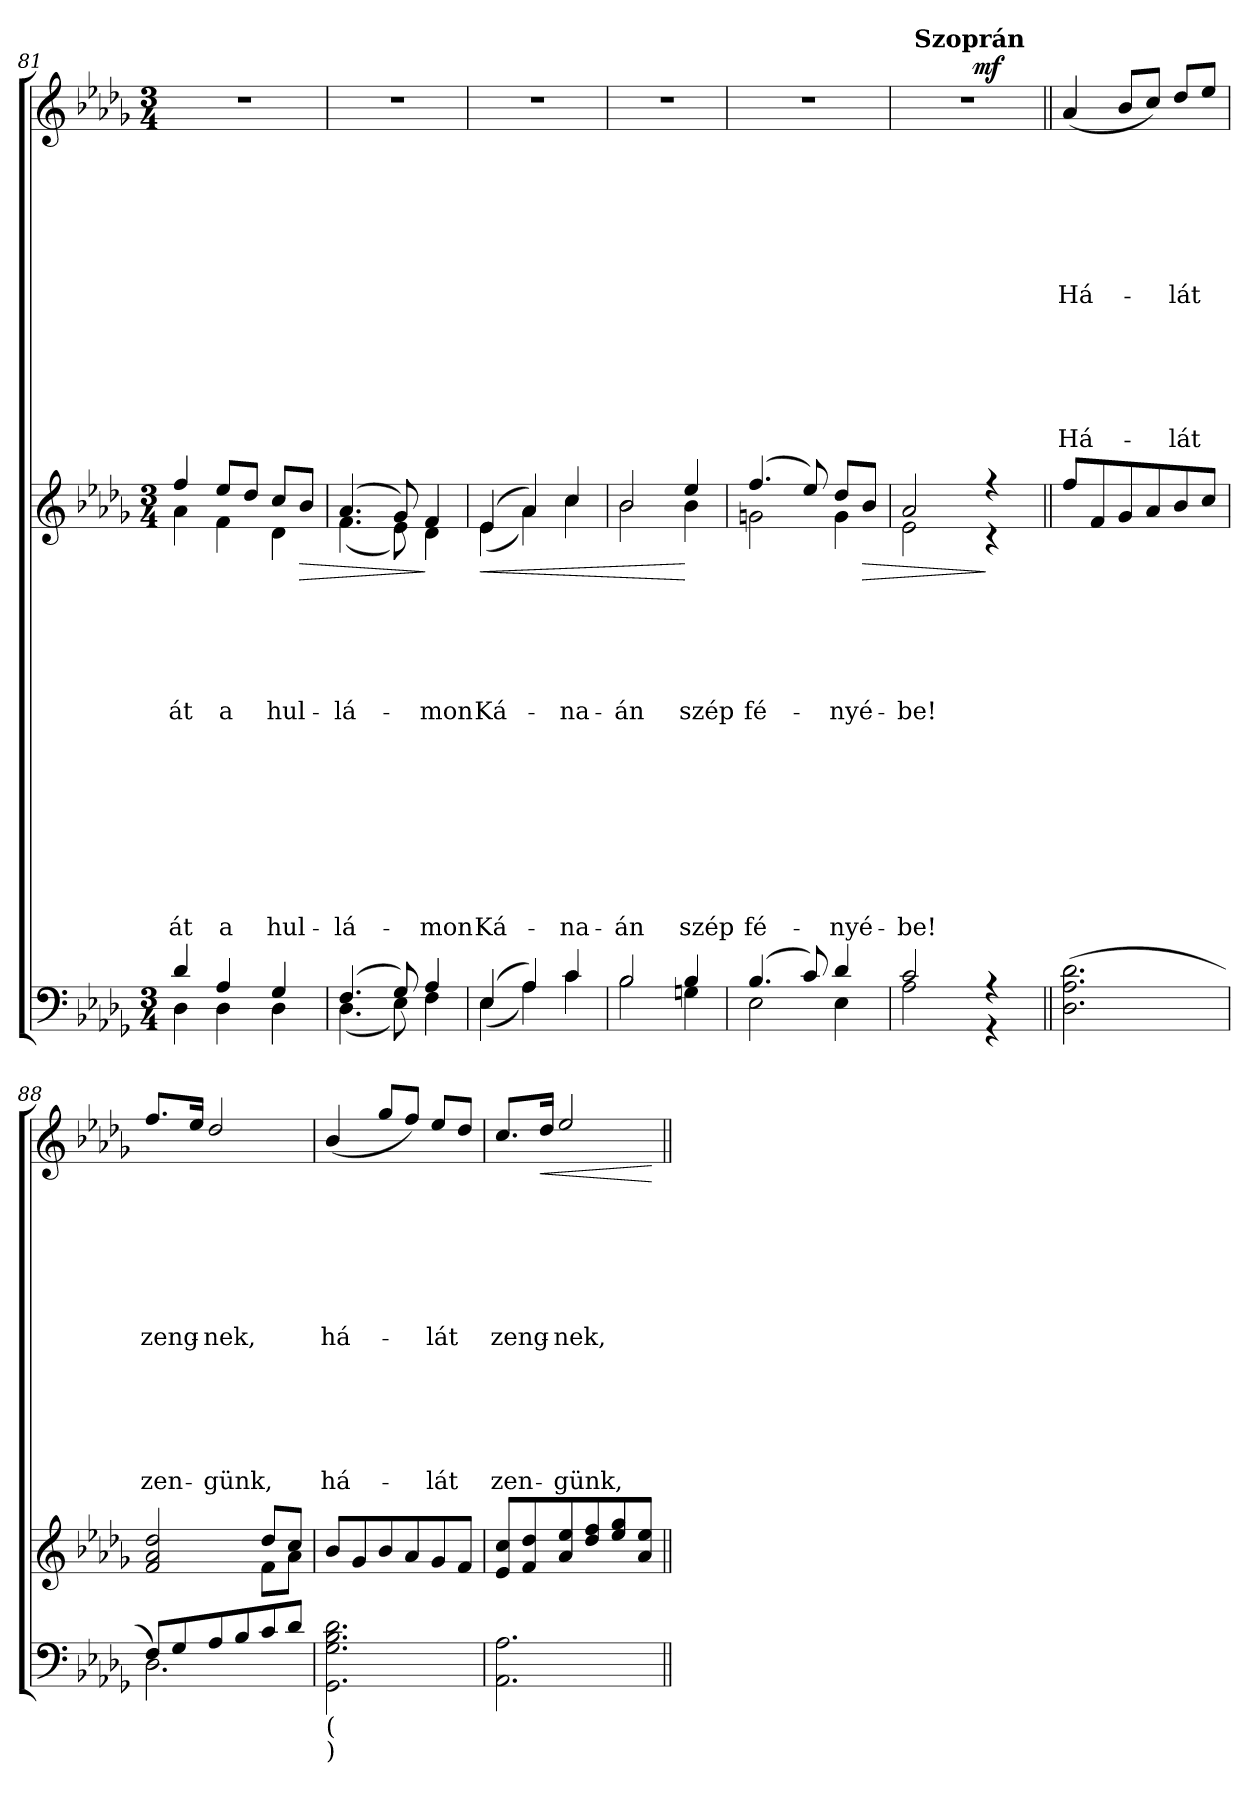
**kern	**kern	**text	**text	**text	**text	**text	**text	**text	**text	**text	**text	**text	**text	**text	**text	**text	**dynam	**kern	**text	**text	**text	**text	**text	**text	**text	**text	**text	**text	**text	**text	**text	**dynam
*part3	*part2	*part2	*part2	*part2	*part2	*part2	*part2	*part2	*part2	*part2	*part2	*part2	*part2	*part2	*part2	*part2	*part2	*part1	*part1	*part1	*part1	*part1	*part1	*part1	*part1	*part1	*part1	*part1	*part1	*part1	*part1	*part1
*staff3	*staff2	*staff2	*staff2	*staff2	*staff2	*staff2	*staff2	*staff2	*staff2	*staff2	*staff2	*staff2	*staff2	*staff2	*staff2	*staff2	*staff2	*staff1	*staff1	*staff1	*staff1	*staff1	*staff1	*staff1	*staff1	*staff1	*staff1	*staff1	*staff1	*staff1	*staff1	*staff1
*clefF4	*clefG2	*	*	*	*	*	*	*	*	*	*	*	*	*	*	*	*	*clefG2	*	*	*	*	*	*	*	*	*	*	*	*	*	*
*k[b-e-a-d-g-]	*k[b-e-a-d-g-]	*	*	*	*	*	*	*	*	*	*	*	*	*	*	*	*	*k[b-e-a-d-g-]	*	*	*	*	*	*	*	*	*	*	*	*	*	*
*D-:	*D-:	*	*	*	*	*	*	*	*	*	*	*	*	*	*	*	*	*D-:	*	*	*	*	*	*	*	*	*	*	*	*	*	*
*M3/4	*M3/4	*	*	*	*	*	*	*	*	*	*	*	*	*	*	*	*	*M3/4	*	*	*	*	*	*	*	*	*	*	*	*	*	*
=81	=81	=81	=81	=81	=81	=81	=81	=81	=81	=81	=81	=81	=81	=81	=81	=81	=81	=81	=81	=81	=81	=81	=81	=81	=81	=81	=81	=81	=81	=81	=81	=81
*^	*	*	*	*	*	*	*	*	*	*	*	*	*	*	*	*	*	*	*	*	*	*	*	*	*	*	*	*	*	*	*	*
!	!	!	!	!	!	!	!	!LO:LY:b	!	!	!	!	!	!	!	!	!LO:LY:b	!	!	!	!	!	!	!	!	!	!	!	!	!	!	!	!
*	*	*^	*	*	*	*	*	*	*	*	*	*	*	*	*	*	*	*	*	*	*	*	*	*	*	*	*	*	*	*	*	*	*
4d-/	4D-\	4ff/	4a-\	.	.	.	.	.	át	.	.	.	.	.	.	.	.	át	.	2.r	.	.	.	.	.	.	.	.	.	.	.	.	.	.
!	!	!	!	!	!	!	!	!	!LO:LY:b	!	!	!	!	!	!	!	!	!LO:LY:b	!	!	!	!	!	!	!	!	!	!	!	!	!	!	!	!
4A-/	4D-\	8ee-/L	4f\	.	.	.	.	.	a	.	.	.	.	.	.	.	.	a	.	.	.	.	.	.	.	.	.	.	.	.	.	.	.	.
.	.	8dd-/J	.	.	.	.	.	.	.	.	.	.	.	.	.	.	.	.	.	.	.	.	.	.	.	.	.	.	.	.	.	.	.	.
!	!	!	!	!	!	!	!	!	!LO:LY:b	!	!	!	!	!	!	!	!	!LO:LY:b	!	!	!	!	!	!	!	!	!	!	!	!	!	!	!	!
4G-/	4D-\	8cc/L	4d-\	.	.	.	.	.	hul-	.	.	.	.	.	.	.	.	hul-	.	.	.	.	.	.	.	.	.	.	.	.	.	.	.	.
!	!	!	!	!	!	!	!	!	!	!	!	!	!	!	!	!	!	!	!LO:HP:b	!	!	!	!	!	!	!	!	!	!	!	!	!	!	!
.	.	8b-/J	.	.	.	.	.	.	.	.	.	.	.	.	.	.	.	.	>	.	.	.	.	.	.	.	.	.	.	.	.	.	.	.
=82	=82	=82	=82	=82	=82	=82	=82	=82	=82	=82	=82	=82	=82	=82	=82	=82	=82	=82	=82	=82	=82	=82	=82	=82	=82	=82	=82	=82	=82	=82	=82	=82	=82	=82
!	!	!	!	!	!	!	!	!	!LO:LY:b	!	!	!	!	!	!	!	!	!LO:LY:b	!	!	!	!	!	!	!	!	!	!	!	!	!	!	!	!
(>4.F/	(<4.D-\	(>4.a-/	(<4.f\	.	.	.	.	.	-lá-	.	.	.	.	.	.	.	.	-lá-	.	2.r	.	.	.	.	.	.	.	.	.	.	.	.	.	.
8G-/)	8E-\)	8g-/)	8e-\)	.	.	.	.	.	.	.	.	.	.	.	.	.	.	.	.	.	.	.	.	.	.	.	.	.	.	.	.	.	.	.
!	!	!	!	!	!	!	!	!	!LO:LY:b	!	!	!	!	!	!	!	!	!LO:LY:b	!	!	!	!	!	!	!	!	!	!	!	!	!	!	!	!
4A-/	4F\	4f/	4d-\	.	.	.	.	.	-mon	.	.	.	.	.	.	.	.	-mon	]	.	.	.	.	.	.	.	.	.	.	.	.	.	.	.
=83	=83	=83	=83	=83	=83	=83	=83	=83	=83	=83	=83	=83	=83	=83	=83	=83	=83	=83	=83	=83	=83	=83	=83	=83	=83	=83	=83	=83	=83	=83	=83	=83	=83	=83
!	!	!	!	!	!	!	!	!	!LO:LY:b	!	!	!	!	!	!	!	!	!LO:LY:b	!LO:HP:b	!	!	!	!	!	!	!	!	!	!	!	!	!	!	!
(>4E-/	(<4E-\	(>4e-/	(<4e-\	.	.	.	.	.	Ká-	.	.	.	.	.	.	.	.	Ká-	<	2.r	.	.	.	.	.	.	.	.	.	.	.	.	.	.
4A-/)	4A-\)	4a-/)	4a-\)	.	.	.	.	.	.	.	.	.	.	.	.	.	.	.	.	.	.	.	.	.	.	.	.	.	.	.	.	.	.	.
!	!	!	!	!	!	!	!	!	!LO:LY:b	!	!	!	!	!	!	!	!	!LO:LY:b	!	!	!	!	!	!	!	!	!	!	!	!	!	!	!	!
4c/	4c\	4cc/	4cc\	.	.	.	.	.	-na-	.	.	.	.	.	.	.	.	-na-	.	.	.	.	.	.	.	.	.	.	.	.	.	.	.	.
=84	=84	=84	=84	=84	=84	=84	=84	=84	=84	=84	=84	=84	=84	=84	=84	=84	=84	=84	=84	=84	=84	=84	=84	=84	=84	=84	=84	=84	=84	=84	=84	=84	=84	=84
!	!	!	!	!	!	!	!	!	!LO:LY:b	!	!	!	!	!	!	!	!	!LO:LY:b	!	!	!	!	!	!	!	!	!	!	!	!	!	!	!	!
2B-/	2B-\	2b-/	2b-\	.	.	.	.	.	-án	.	.	.	.	.	.	.	.	-án	.	2.r	.	.	.	.	.	.	.	.	.	.	.	.	.	.
!	!	!	!	!	!	!	!	!	!LO:LY:b	!	!	!	!	!	!	!	!	!LO:LY:b	!	!	!	!	!	!	!	!	!	!	!	!	!	!	!	!
4B-/	4Gn\	4ee-/	4b-\	.	.	.	.	.	szép	.	.	.	.	.	.	.	.	szép	[	.	.	.	.	.	.	.	.	.	.	.	.	.	.	.
!!LO:LB:g=z
=85	=85	=85	=85	=85	=85	=85	=85	=85	=85	=85	=85	=85	=85	=85	=85	=85	=85	=85	=85	=85	=85	=85	=85	=85	=85	=85	=85	=85	=85	=85	=85	=85	=85	=85
!	!	!	!	!	!	!	!	!	!LO:LY:b	!	!	!	!	!	!	!	!	!LO:LY:b	!	!	!	!	!	!	!	!	!	!	!	!	!	!	!	!
(4.B-/	2E-\	(>4.ff/	2gn\	.	.	.	.	.	fé-	.	.	.	.	.	.	.	.	fé-	.	2.r	.	.	.	.	.	.	.	.	.	.	.	.	.	.
8c/)	.	8ee-/)	.	.	.	.	.	.	.	.	.	.	.	.	.	.	.	.	.	.	.	.	.	.	.	.	.	.	.	.	.	.	.	.
!	!	!	!	!	!	!	!	!	!LO:LY:b	!	!	!	!	!	!	!	!	!LO:LY:b	!	!	!	!	!	!	!	!	!	!	!	!	!	!	!	!
4d-/	4E-\	8dd-/L	4g\	.	.	.	.	.	-nyé-	.	.	.	.	.	.	.	.	-nyé-	.	.	.	.	.	.	.	.	.	.	.	.	.	.	.	.
!	!	!	!	!	!	!	!	!	!	!	!	!	!	!	!	!	!	!	!LO:HP:b	!	!	!	!	!	!	!	!	!	!	!	!	!	!	!
.	.	8b-/J	.	.	.	.	.	.	.	.	.	.	.	.	.	.	.	.	>	.	.	.	.	.	.	.	.	.	.	.	.	.	.	.
=86	=86	=86	=86	=86	=86	=86	=86	=86	=86	=86	=86	=86	=86	=86	=86	=86	=86	=86	=86	=86	=86	=86	=86	=86	=86	=86	=86	=86	=86	=86	=86	=86	=86	=86
!	!	!	!	!	!	!	!	!	!LO:LY:b	!	!	!	!	!	!	!	!	!LO:LY:b	!	!	!	!	!	!	!	!	!	!	!	!	!	!	!	!
*	*	*	*	*	*	*	*	*	*	*	*	*	*	*	*	*	*	*	*	*^	*	*	*	*	*	*	*	*	*	*	*	*	*	*
*	*	*	*	*	*	*	*	*	*	*	*	*	*	*	*	*	*	*	*	*	*^	*	*	*	*	*	*	*	*	*	*	*	*	*	*
2c/	2A-\	2a-/	2e-\	.	.	.	.	.	-be!	.	.	.	.	.	.	.	.	-be!	.	2.r	4...ryy	32ryy	.	.	.	.	.	.	.	.	.	.	.	.	.	.
!	!	!	!	!	!	!	!	!	!	!	!	!	!	!	!	!	!	!	!	!	!	!LO:TX:a:B:t=Szoprán	!	!	!	!	!	!	!	!	!	!	!	!	!	!
.	.	.	.	.	.	.	.	.	.	.	.	.	.	.	.	.	.	.	.	.	.	2ryy	.	.	.	.	.	.	.	.	.	.	.	.	.	.
!	!	!	!	!	!	!	!	!	!	!	!	!	!	!	!	!	!	!	!	!	!	!	!	!	!	!	!	!	!	!	!	!	!	!	!	!LO:DY:b
.	.	.	.	.	.	.	.	.	.	.	.	.	.	.	.	.	.	.	.	.	4ryy	.	.	.	.	.	.	.	.	.	.	.	.	.	.	mf
4r	4r	4r	4r	.	.	.	.	.	.	.	.	.	.	.	.	.	.	.	]	.	.	.	.	.	.	.	.	.	.	.	.	.	.	.	.	.
.	.	.	.	.	.	.	.	.	.	.	.	.	.	.	.	.	.	.	.	.	.	8..ryy	.	.	.	.	.	.	.	.	.	.	.	.	.	.
.	.	.	.	.	.	.	.	.	.	.	.	.	.	.	.	.	.	.	.	.	32ryy	.	.	.	.	.	.	.	.	.	.	.	.	.	.	.
*v	*v	*	*	*	*	*	*	*	*	*	*	*	*	*	*	*	*	*	*	*v	*v	*v	*	*	*	*	*	*	*	*	*	*	*	*	*	*
*	*v	*v	*	*	*	*	*	*	*	*	*	*	*	*	*	*	*	*	*	*	*	*	*	*	*	*	*	*	*	*	*	*	*
=87||	=87||	=87||	=87||	=87||	=87||	=87||	=87||	=87||	=87||	=87||	=87||	=87||	=87||	=87||	=87||	=87||	=87||	=87||	=87||	=87||	=87||	=87||	=87||	=87||	=87||	=87||	=87||	=87||	=87||	=87||	=87||	=87||
*^	*^	*	*	*	*	*	*	*	*	*	*	*	*	*	*	*	*	*^	*	*	*	*	*	*	*	*	*	*	*	*	*	*
*	*	*	*	*	*	*	*	*	*	*	*	*	*	*	*	*	*	*	*	*	*^	*	*	*	*	*	*	*	*	*	*	*	*	*	*
!	!	!LO:TX:b:B:t=Orgona	!	!	!	!	!	!	!	!	!	!	!	!	!	!	!	!	!	!	!	!	!	!	!	!	!	!	!	!	!	!	!	!	!	!
!	!	!	!	!	!	!	!	!	!	!	!	!	!	!	!	!	!	!	!	!	!	!	!	!	!	!	!	!	!LO:LY:b	!	!	!	!	!	!LO:LY:b	!
*v	*v	*	*	*	*	*	*	*	*	*	*	*	*	*	*	*	*	*	*	*v	*v	*v	*	*	*	*	*	*	*	*	*	*	*	*	*	*
*	*v	*v	*	*	*	*	*	*	*	*	*	*	*	*	*	*	*	*	*	*	*	*	*	*	*	*	*	*	*	*	*	*	*
(2.D-\ 2.A-\ 2.d-\	8ff/L	.	.	.	.	.	.	.	.	.	.	.	.	.	.	.	.	(>4a-/	.	.	.	.	.	.	Há-	.	.	.	.	.	Há-	.
.	8f/	.	.	.	.	.	.	.	.	.	.	.	.	.	.	.	.	.	.	.	.	.	.	.	.	.	.	.	.	.	.	.
.	8g-/	.	.	.	.	.	.	.	.	.	.	.	.	.	.	.	.	8b-/L	.	.	.	.	.	.	.	.	.	.	.	.	.	.
.	8a-/	.	.	.	.	.	.	.	.	.	.	.	.	.	.	.	.	8cc/J)	.	.	.	.	.	.	.	.	.	.	.	.	.	.
!	!	!	!	!	!	!	!	!	!	!	!	!	!	!	!	!	!	!	!	!	!	!	!	!	!LO:LY:b	!	!	!	!	!	!LO:LY:b	!
.	8b-/	.	.	.	.	.	.	.	.	.	.	.	.	.	.	.	.	8dd-/L	.	.	.	.	.	.	-lát	.	.	.	.	.	-lát	.
.	8cc/J	.	.	.	.	.	.	.	.	.	.	.	.	.	.	.	.	8ee-/J	.	.	.	.	.	.	.	.	.	.	.	.	.	.
=88	=88	=88	=88	=88	=88	=88	=88	=88	=88	=88	=88	=88	=88	=88	=88	=88	=88	=88	=88	=88	=88	=88	=88	=88	=88	=88	=88	=88	=88	=88	=88	=88
*^	*^	*	*	*	*	*	*	*	*	*	*	*	*	*	*	*	*	*	*	*	*	*	*	*	*	*	*	*	*	*	*	*
!	!	!	!	!	!	!	!	!	!	!	!	!	!	!	!	!	!	!	!	!	!	!	!	!	!	!	!LO:LY:b	!	!	!	!	!	!LO:LY:b	!
8F/L	2.D-\)	2f/ 2a-/ 2dd-/	2ryy	.	.	.	.	.	.	.	.	.	.	.	.	.	.	.	.	8.ff/L	.	.	.	.	.	.	zeng-	.	.	.	.	.	zen-	.
8G-/	.	.	.	.	.	.	.	.	.	.	.	.	.	.	.	.	.	.	.	.	.	.	.	.	.	.	.	.	.	.	.	.	.	.
.	.	.	.	.	.	.	.	.	.	.	.	.	.	.	.	.	.	.	.	16ee-/Jk	.	.	.	.	.	.	.	.	.	.	.	.	.	.
!	!	!	!	!	!	!	!	!	!	!	!	!	!	!	!	!	!	!	!	!	!	!	!	!	!	!	!LO:LY:b	!	!	!	!	!	!LO:LY:b	!
8A-/	.	.	.	.	.	.	.	.	.	.	.	.	.	.	.	.	.	.	.	2dd-/	.	.	.	.	.	.	-nek,	.	.	.	.	.	-günk,	.
8B-/	.	.	.	.	.	.	.	.	.	.	.	.	.	.	.	.	.	.	.	.	.	.	.	.	.	.	.	.	.	.	.	.	.	.
8c/	.	8dd-/L	8f\L	.	.	.	.	.	.	.	.	.	.	.	.	.	.	.	.	.	.	.	.	.	.	.	.	.	.	.	.	.	.	.
8d-/J	.	8cc/J	8a-\J	.	.	.	.	.	.	.	.	.	.	.	.	.	.	.	.	.	.	.	.	.	.	.	.	.	.	.	.	.	.	.
*v	*v	*	*	*	*	*	*	*	*	*	*	*	*	*	*	*	*	*	*	*	*	*	*	*	*	*	*	*	*	*	*	*	*	*
*	*v	*v	*	*	*	*	*	*	*	*	*	*	*	*	*	*	*	*	*	*	*	*	*	*	*	*	*	*	*	*	*	*	*
=89	=89	=89	=89	=89	=89	=89	=89	=89	=89	=89	=89	=89	=89	=89	=89	=89	=89	=89	=89	=89	=89	=89	=89	=89	=89	=89	=89	=89	=89	=89	=89	=89
*	*^	*	*	*	*	*	*	*	*	*	*	*	*	*	*	*	*	*	*	*	*	*	*	*	*	*	*	*	*	*	*	*
!LO:TX:b:t=(	!	!	!	!	!	!	!	!	!	!	!	!	!	!	!	!	!	!	!	!	!	!	!	!	!	!	!	!	!	!	!	!	!
!LO:TX:b:t=)	!	!	!	!	!	!	!	!	!	!	!	!	!	!	!	!	!	!	!	!	!	!	!	!	!	!	!	!	!	!	!	!	!
!	!	!	!	!	!	!	!	!	!	!	!	!	!	!	!	!	!	!	!	!	!	!	!	!	!	!LO:LY:b	!	!	!	!	!	!LO:LY:b	!
*	*v	*v	*	*	*	*	*	*	*	*	*	*	*	*	*	*	*	*	*	*	*	*	*	*	*	*	*	*	*	*	*	*	*
2.GG-\ 2.G-\ 2.B-\ 2.d-\	8b-/L	.	.	.	.	.	.	.	.	.	.	.	.	.	.	.	.	(>4b-/	.	.	.	.	.	.	há-	.	.	.	.	.	há-	.
.	8g-/	.	.	.	.	.	.	.	.	.	.	.	.	.	.	.	.	.	.	.	.	.	.	.	.	.	.	.	.	.	.	.
.	8b-/	.	.	.	.	.	.	.	.	.	.	.	.	.	.	.	.	8gg-/L	.	.	.	.	.	.	.	.	.	.	.	.	.	.
.	8a-/	.	.	.	.	.	.	.	.	.	.	.	.	.	.	.	.	8ff/J)	.	.	.	.	.	.	.	.	.	.	.	.	.	.
!	!	!	!	!	!	!	!	!	!	!	!	!	!	!	!	!	!	!	!	!	!	!	!	!	!LO:LY:b	!	!	!	!	!	!LO:LY:b	!
.	8g-/	.	.	.	.	.	.	.	.	.	.	.	.	.	.	.	.	8ee-/L	.	.	.	.	.	.	-lát	.	.	.	.	.	-lát	.
.	8f/J	.	.	.	.	.	.	.	.	.	.	.	.	.	.	.	.	8dd-/J	.	.	.	.	.	.	.	.	.	.	.	.	.	.
=90	=90	=90	=90	=90	=90	=90	=90	=90	=90	=90	=90	=90	=90	=90	=90	=90	=90	=90	=90	=90	=90	=90	=90	=90	=90	=90	=90	=90	=90	=90	=90	=90
!	!	!	!	!	!	!	!	!	!	!	!	!	!	!	!	!	!	!	!	!	!	!	!	!	!LO:LY:b	!	!	!	!	!	!LO:LY:b	!
2.AA-\ 2.A-\	8e-/ 8cc/L	.	.	.	.	.	.	.	.	.	.	.	.	.	.	.	.	8.cc/L	.	.	.	.	.	.	zeng-	.	.	.	.	.	zen-	.
.	8f/ 8dd-/	.	.	.	.	.	.	.	.	.	.	.	.	.	.	.	.	.	.	.	.	.	.	.	.	.	.	.	.	.	.	.
!	!	!	!	!	!	!	!	!	!	!	!	!	!	!	!	!	!	!	!	!	!	!	!	!	!	!	!	!	!	!	!	!LO:HP:b
.	.	.	.	.	.	.	.	.	.	.	.	.	.	.	.	.	.	16dd-/Jk	.	.	.	.	.	.	.	.	.	.	.	.	.	<
!	!	!	!	!	!	!	!	!	!	!	!	!	!	!	!	!	!	!	!	!	!	!	!	!	!LO:LY:b	!	!	!	!	!	!LO:LY:b	!
.	8a-/ 8ee-/	.	.	.	.	.	.	.	.	.	.	.	.	.	.	.	.	2ee-/	.	.	.	.	.	.	-nek,	.	.	.	.	.	-günk,	.
.	8dd-/ 8ff/	.	.	.	.	.	.	.	.	.	.	.	.	.	.	.	.	.	.	.	.	.	.	.	.	.	.	.	.	.	.	.
.	8ee-/ 8gg-/	.	.	.	.	.	.	.	.	.	.	.	.	.	.	.	.	.	.	.	.	.	.	.	.	.	.	.	.	.	.	.
.	8a-/ 8ee-/J	.	.	.	.	.	.	.	.	.	.	.	.	.	.	.	.	.	.	.	.	.	.	.	.	.	.	.	.	.	.	.
.	.	.	.	.	.	.	.	.	.	.	.	.	.	.	.	.	.	.	.	.	.	.	.	.	.	.	.	.	.	.	.	[
=||	=||	=||	=||	=||	=||	=||	=||	=||	=||	=||	=||	=||	=||	=||	=||	=||	=||	=||	=||	=||	=||	=||	=||	=||	=||	=||	=||	=||	=||	=||	=||	=||
*-	*-	*-	*-	*-	*-	*-	*-	*-	*-	*-	*-	*-	*-	*-	*-	*-	*-	*-	*-	*-	*-	*-	*-	*-	*-	*-	*-	*-	*-	*-	*-	*-
